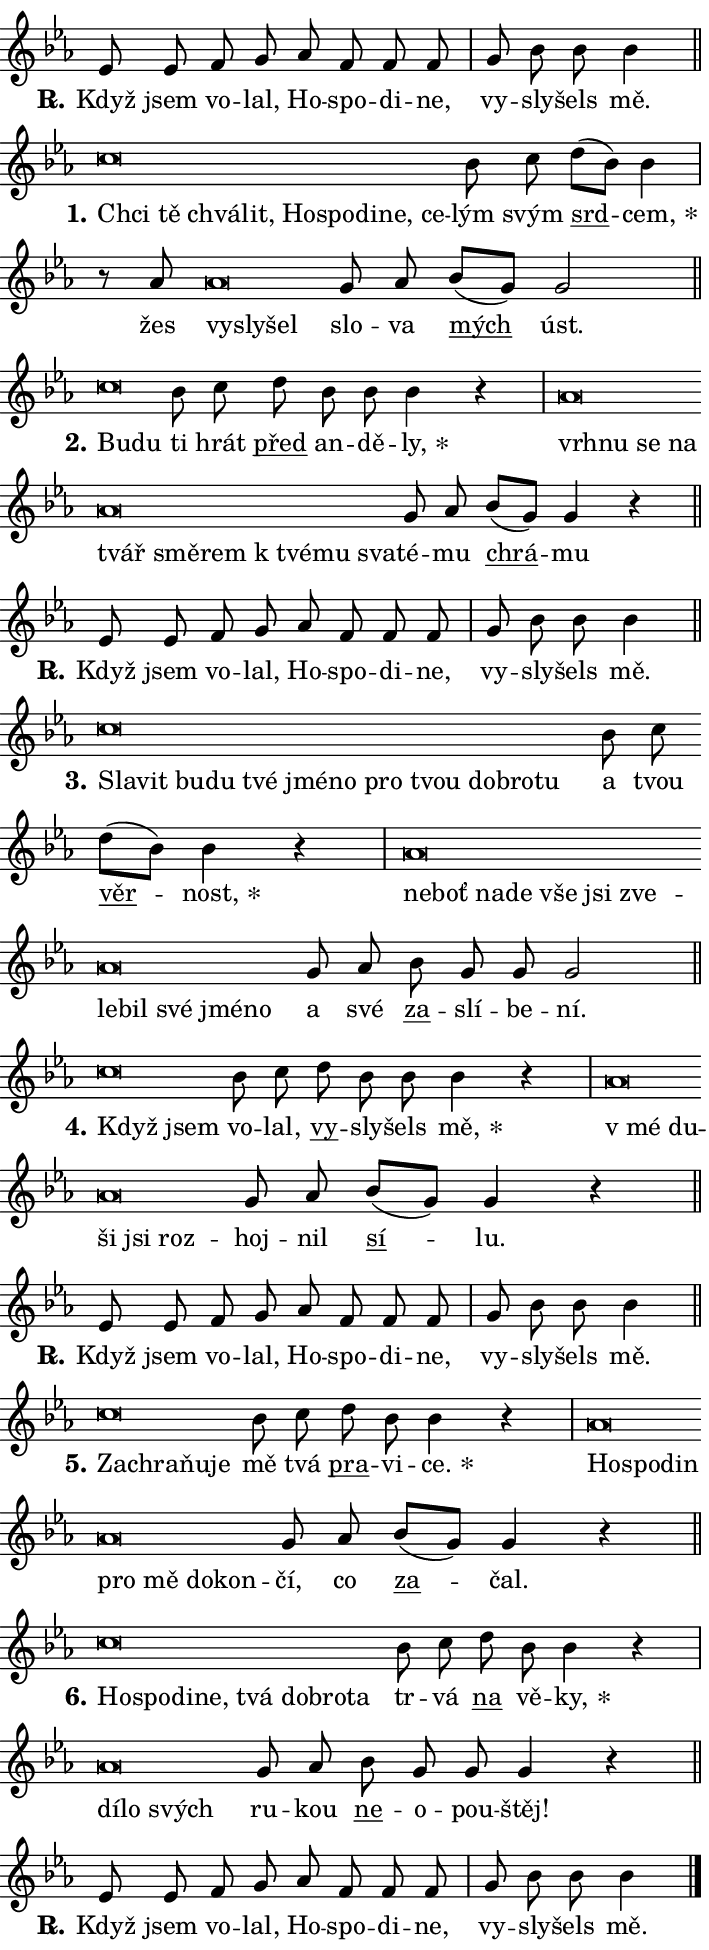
\version "2.24.0"
\header { tagline = "" }
\paper {
  indent = 0\cm
  top-margin = 0\cm
  right-margin = 0.13\cm % to fit lyric hyphens
  bottom-margin = 0\cm
  left-margin = 0\cm
  paper-width = 12\cm
  page-breaking = #ly:one-page-breaking
  system-system-spacing.basic-distance = #11
  score-system-spacing.basic-distance = #11
  ragged-last = ##f
}


%% Author: Thomas Morley
%% https://lists.gnu.org/archive/html/lilypond-user/2020-05/msg00002.html
#(define (line-position grob)
"Returns position of @var[grob} in current system:
   @code{'start}, if at first time-step
   @code{'end}, if at last time-step
   @code{'middle} otherwise
"
  (let* ((col (ly:item-get-column grob))
         (ln (ly:grob-object col 'left-neighbor))
         (rn (ly:grob-object col 'right-neighbor))
         (col-to-check-left (if (ly:grob? ln) ln col))
         (col-to-check-right (if (ly:grob? rn) rn col))
         (break-dir-left
           (and
             (ly:grob-property col-to-check-left 'non-musical #f)
             (ly:item-break-dir col-to-check-left)))
         (break-dir-right
           (and
             (ly:grob-property col-to-check-right 'non-musical #f)
             (ly:item-break-dir col-to-check-right))))
        (cond ((eqv? 1 break-dir-left) 'start)
              ((eqv? -1 break-dir-right) 'end)
              (else 'middle))))

#(define (tranparent-at-line-position vctor)
  (lambda (grob)
  "Relying on @code{line-position} select the relevant enry from @var{vctor}.
Used to determine transparency,"
    (case (line-position grob)
      ((end) (not (vector-ref vctor 0)))
      ((middle) (not (vector-ref vctor 1)))
      ((start) (not (vector-ref vctor 2))))))

noteHeadBreakVisibility =
#(define-music-function (break-visibility)(vector?)
"Makes @code{NoteHead}s transparent relying on @var{break-visibility}"
#{
  \override NoteHead.transparent =
    #(tranparent-at-line-position break-visibility)
#})

#(define delete-ledgers-for-transparent-note-heads
  (lambda (grob)
    "Reads whether a @code{NoteHead} is transparent.
If so this @code{NoteHead} is removed from @code{'note-heads} from
@var{grob}, which is supposed to be @code{LedgerLineSpanner}.
As a result ledgers are not printed for this @code{NoteHead}"
    (let* ((nhds-array (ly:grob-object grob 'note-heads))
           (nhds-list
             (if (ly:grob-array? nhds-array)
                 (ly:grob-array->list nhds-array)
                 '()))
           ;; Relies on the transparent-property being done before
           ;; Staff.LedgerLineSpanner.after-line-breaking is executed.
           ;; This is fragile ...
           (to-keep
             (remove
               (lambda (nhd)
                 (ly:grob-property nhd 'transparent #f))
               nhds-list)))
      ;; TODO find a better method to iterate over grob-arrays, similiar
      ;; to filter/remove etc for lists
      ;; For now rebuilt from scratch
      (set! (ly:grob-object grob 'note-heads)  '())
      (for-each
        (lambda (nhd)
          (ly:pointer-group-interface::add-grob grob 'note-heads nhd))
        to-keep))))

squashNotes = {
  \override NoteHead.X-extent = #'(-0.2 . 0.2)
  \override NoteHead.Y-extent = #'(-0.75 . 0)
  \override NoteHead.stencil =
    #(lambda (grob)
       (let ((pos (ly:grob-property grob 'staff-position)))
         (begin
           (if (< pos -7) (display "ERROR: Lower brevis then expected\n") (display ""))
           (if (<= pos -6) ly:text-interface::print ly:note-head::print))))
}
unSquashNotes = {
  \revert NoteHead.X-extent
  \revert NoteHead.Y-extent
  \revert NoteHead.stencil
}

hideNotes = \noteHeadBreakVisibility #begin-of-line-visible
unHideNotes = \noteHeadBreakVisibility #all-visible

% work-around for resetting accidentals
% https://lilypond.org/doc/v2.23/Documentation/notation/displaying-rhythms#unmetered-music
cadenzaMeasure = {
  \cadenzaOff
  \partial 1024 s1024
  \cadenzaOn
}

#(define-markup-command (accent layout props text) (markup?)
  "Underline accented syllable"
  (interpret-markup layout props
    #{\markup \override #'(offset . 4.3) \underline { #text }#}))

responsum = \markup \concat {
  "R" \hspace #-1.05 \path #0.1 #'((moveto 0 0.07) (lineto 0.9 0.8)) \hspace #0.05 "."
}

spaceSize = #0.6828661417322834 % exact space size for TeX Gyre Schola

\layout {
  \context {
    \Staff
    \remove "Time_signature_engraver"
    \override LedgerLineSpanner.after-line-breaking = #delete-ledgers-for-transparent-note-heads
  }
  \context {
    \Lyrics {
      \override LyricSpace.minimum-distance = \spaceSize
      \override LyricText.font-name = #"TeX Gyre Schola"
      \override LyricText.font-size = 1
      \override StanzaNumber.font-name = #"TeX Gyre Schola Bold"
      \override StanzaNumber.font-size = 1
    }
  }
  \context {
    \Score 
    \override NoteHead.text =
      #(lambda (grob) 
        (let ((pos (ly:grob-property grob 'staff-position)))
          #{\markup {
            \combine
              \halign #-0.55 \raise #(if (= pos -6) 0 0.5) \override #'(thickness . 2) \draw-line #'(3.2 . 0)
              \musicglyph "noteheads.sM1"
          }#}))
  }
}

% magnetic-lyrics.ily
%
%   written by
%     Jean Abou Samra <jean@abou-samra.fr>
%     Werner Lemberg <wl@gnu.org>
%
%   adapted by
%     Jiri Hon <jiri.hon@gmail.com>
%
% Version 2022-Apr-15

% https://www.mail-archive.com/lilypond-user@gnu.org/msg149350.html

#(define (Left_hyphen_pointer_engraver context)
   "Collect syllable-hyphen-syllable occurrences in lyrics and store
them in properties.  This engraver only looks to the left.  For
example, if the lyrics input is @code{foo -- bar}, it does the
following.

@itemize @bullet
@item
Set the @code{text} property of the @code{LyricHyphen} grob between
@q{foo} and @q{bar} to @code{foo}.

@item
Set the @code{left-hyphen} property of the @code{LyricText} grob with
text @q{foo} to the @code{LyricHyphen} grob between @q{foo} and
@q{bar}.
@end itemize

Use this auxiliary engraver in combination with the
@code{lyric-@/text::@/apply-@/magnetic-@/offset!} hook."
   (let ((hyphen #f)
         (text #f))
     (make-engraver
      (acknowledgers
       ((lyric-syllable-interface engraver grob source-engraver)
        (set! text grob)))
      (end-acknowledgers
       ((lyric-hyphen-interface engraver grob source-engraver)
        ;(when (not (grob::has-interface grob 'lyric-space-interface))
          (set! hyphen grob)));)
      ((stop-translation-timestep engraver)
       (when (and text hyphen)
         (ly:grob-set-object! text 'left-hyphen hyphen))
       (set! text #f)
       (set! hyphen #f)))))

#(define (lyric-text::apply-magnetic-offset! grob)
   "If the space between two syllables is less than the value in
property @code{LyricText@/.details@/.squash-threshold}, move the right
syllable to the left so that it gets concatenated with the left
syllable.

Use this function as a hook for
@code{LyricText@/.after-@/line-@/breaking} if the
@code{Left_@/hyphen_@/pointer_@/engraver} is active."
   (let ((hyphen (ly:grob-object grob 'left-hyphen #f)))
     (when hyphen
       (let ((left-text (ly:spanner-bound hyphen LEFT)))
         (when (grob::has-interface left-text 'lyric-syllable-interface)
           (let* ((common (ly:grob-common-refpoint grob left-text X))
                  (this-x-ext (ly:grob-extent grob common X))
                  (left-x-ext
                   (begin
                     ;; Trigger magnetism for left-text.
                     (ly:grob-property left-text 'after-line-breaking)
                     (ly:grob-extent left-text common X)))
                  ;; `delta` is the gap width between two syllables.
                  (delta (- (interval-start this-x-ext)
                            (interval-end left-x-ext)))
                  (details (ly:grob-property grob 'details))
                  (threshold (assoc-get 'squash-threshold details 0.2)))
             (when (< delta threshold)
               (let* (;; We have to manipulate the input text so that
                      ;; ligatures crossing syllable boundaries are not
                      ;; disabled.  For languages based on the Latin
                      ;; script this is essentially a beautification.
                      ;; However, for non-Western scripts it can be a
                      ;; necessity.
                      (lt (ly:grob-property left-text 'text))
                      (rt (ly:grob-property grob 'text))
                      (is-space (grob::has-interface hyphen 'lyric-space-interface))
                      (space (if is-space " " ""))
                      (extra-delta (if is-space spaceSize 0))
                      ;; Append new syllable.
                      (ltrt-space (if (and (string? lt) (string? rt))
                                (string-append lt space rt)
                                (make-concat-markup (list lt space rt))))
                      ;; Right-align `ltrt` to the right side.
                      (ltrt-space-markup (grob-interpret-markup
                               grob
                               (make-translate-markup
                                (cons (interval-length this-x-ext) 0)
                                (make-right-align-markup ltrt-space)))))
                 (begin
                   ;; Don't print `left-text`.
                   (ly:grob-set-property! left-text 'stencil #f)
                   ;; Set text and stencil (which holds all collected
                   ;; syllables so far) and shift it to the left.
                   (ly:grob-set-property! grob 'text ltrt-space)
                   (ly:grob-set-property! grob 'stencil ltrt-space-markup)
                   (ly:grob-translate-axis! grob (- (- delta extra-delta)) X))))))))))


#(define (lyric-hyphen::displace-bounds-first grob)
   ;; Make very sure this callback isn't triggered too early.
   (let ((left (ly:spanner-bound grob LEFT))
         (right (ly:spanner-bound grob RIGHT)))
     (ly:grob-property left 'after-line-breaking)
     (ly:grob-property right 'after-line-breaking)
     (ly:lyric-hyphen::print grob)))

squashThreshold = #0.4

\layout {
  \context {
    \Lyrics
    \consists #Left_hyphen_pointer_engraver
    \override LyricText.after-line-breaking =
      #lyric-text::apply-magnetic-offset!
    \override LyricHyphen.stencil = #lyric-hyphen::displace-bounds-first
    \override LyricText.details.squash-threshold = \squashThreshold
    \override LyricHyphen.minimum-distance = 0
    \override LyricHyphen.minimum-length = \squashThreshold
  }
}

squashText = \override LyricText.details.squash-threshold = 9999
unSquashText = \override LyricText.details.squash-threshold = \squashThreshold

leftText = \override LyricText.self-alignment-X = #LEFT
unLeftText = \revert LyricText.self-alignment-X

starOffset = #(lambda (grob) 
                (let ((x_offset (ly:self-alignment-interface::aligned-on-x-parent grob)))
                  (if (= x_offset 0) 0 (+ x_offset 1.2))))

star = #(define-music-function (syllable)(string?)
"Append star separator at the end of a syllable"
#{
  \once \override LyricText.X-offset = #starOffset
  \lyricmode { \markup {
    #syllable
    \override #'((font-name . "TeX Gyre Schola Bold")) \hspace #0.2 \lower #0.65 \larger "*"
  } }
#})

starAccent = #(define-music-function (syllable)(string?)
"Append star separator at the end of a syllable and make accent"
#{
  \once \override LyricText.X-offset = #starOffset
  \lyricmode { \markup {
    \accent #syllable
    \override #'((font-name . "TeX Gyre Schola Bold")) \hspace #0.2 \lower #0.65 \larger "*"
  } }
#})

breath = #(define-music-function (syllable)(string?)
"Append breathing indicator at the end of a syllable"
#{
  \lyricmode { \markup { #syllable "+" } }
#})

optionalBreath = #(define-music-function (syllable)(string?)
"Append optional breathing indicator at the end of a syllable"
#{
  \lyricmode { \markup { #syllable "(+)" } }
#})


\score {
    <<
        \new Voice = "melody" { \cadenzaOn \key es \major \relative { es'8 es f g \bar "" as f f f \cadenzaMeasure \bar "|" g bes bes bes4 \cadenzaMeasure \bar "||" \break } }
        \new Lyrics \lyricsto "melody" { \lyricmode { \set stanza = \responsum
Když jsem vo -- lal, Ho -- spo -- di -- ne, vy -- sly -- šels mě. } }
    >>
    \layout {}
}

\score {
    <<
        \new Voice = "melody" { \cadenzaOn \key es \major \relative { \squashNotes c''\breve*1/16 \hideNotes \breve*1/16 \bar "" \breve*1/16 \bar "" \breve*1/16 \bar "" \breve*1/16 \bar "" \breve*1/16 \bar "" \breve*1/16 \bar "" \breve*1/16 \breve*1/16 \bar "" \unHideNotes \unSquashNotes bes8 c \bar "" d[( bes)] bes4 \cadenzaMeasure \bar "|" r8 as \squashNotes as\breve*1/16 \hideNotes \breve*1/16 \breve*1/16 \bar "" \unHideNotes \unSquashNotes g8 as \bar "" bes[( g)] g2 \cadenzaMeasure \bar "||" \break } }
        \new Lyrics \lyricsto "melody" { \lyricmode { \set stanza = "1."
\leftText Chci \squashText tě chvá -- lit, Ho -- spo -- di -- ne, ce -- \unLeftText \unSquashText lým svým \markup \accent srd -- \star cem, žes \leftText vy -- \squashText sly -- šel \unLeftText \unSquashText slo -- va \markup \accent mých úst. } }
    >>
    \layout {}
}

\score {
    <<
        \new Voice = "melody" { \cadenzaOn \key es \major \relative { \squashNotes c''\breve*1/16 \hideNotes \breve*1/16 \bar "" \unHideNotes \unSquashNotes bes8 c \bar "" d bes bes bes4 r \cadenzaMeasure \bar "|" \squashNotes as\breve*1/16 \hideNotes \breve*1/16 \bar "" \breve*1/16 \bar "" \breve*1/16 \bar "" \breve*1/16 \bar "" \breve*1/16 \bar "" \breve*1/16 \bar "" \breve*1/16 \bar "" \breve*1/16 \breve*1/16 \bar "" \unHideNotes \unSquashNotes g8 as \bar "" bes[( g)] g4 r \cadenzaMeasure \bar "||" \break } }
        \new Lyrics \lyricsto "melody" { \lyricmode { \set stanza = "2."
\leftText Bu -- \squashText du \unLeftText \unSquashText ti hrát \markup \accent před an -- dě -- \star ly, \leftText vrh -- \squashText nu se na tvář smě -- rem "k tvé" -- mu sva -- \unLeftText \unSquashText té -- mu \markup \accent chrá -- mu } }
    >>
    \layout {}
}

\score {
    <<
        \new Voice = "melody" { \cadenzaOn \key es \major \relative { es'8 es f g \bar "" as f f f \cadenzaMeasure \bar "|" g bes bes bes4 \cadenzaMeasure \bar "||" \break } }
        \new Lyrics \lyricsto "melody" { \lyricmode { \set stanza = \responsum
Když jsem vo -- lal, Ho -- spo -- di -- ne, vy -- sly -- šels mě. } }
    >>
    \layout {}
}

\score {
    <<
        \new Voice = "melody" { \cadenzaOn \key es \major \relative { \squashNotes c''\breve*1/16 \hideNotes \breve*1/16 \bar "" \breve*1/16 \bar "" \breve*1/16 \bar "" \breve*1/16 \bar "" \breve*1/16 \bar "" \breve*1/16 \bar "" \breve*1/16 \bar "" \breve*1/16 \bar "" \breve*1/16 \bar "" \breve*1/16 \breve*1/16 \bar "" \unHideNotes \unSquashNotes bes8 c \bar "" d[( bes)] bes4 r \cadenzaMeasure \bar "|" \squashNotes as\breve*1/16 \hideNotes \breve*1/16 \bar "" \breve*1/16 \bar "" \breve*1/16 \bar "" \breve*1/16 \bar "" \breve*1/16 \bar "" \breve*1/16 \bar "" \breve*1/16 \bar "" \breve*1/16 \bar "" \breve*1/16 \bar "" \breve*1/16 \breve*1/16 \bar "" \unHideNotes \unSquashNotes g8 as \bar "" bes g g g2 \cadenzaMeasure \bar "||" \break } }
        \new Lyrics \lyricsto "melody" { \lyricmode { \set stanza = "3."
\leftText Sla -- \squashText vit bu -- du tvé jmé -- no pro tvou dob -- ro -- tu \unLeftText \unSquashText a tvou \markup \accent věr -- \star nost, \leftText ne -- \squashText boť na -- de vše jsi zve -- le -- bil své jmé -- no \unLeftText \unSquashText a své \markup \accent za -- slí -- be -- ní. } }
    >>
    \layout {}
}

\score {
    <<
        \new Voice = "melody" { \cadenzaOn \key es \major \relative { \squashNotes c''\breve*1/16 \hideNotes \breve*1/16 \bar "" \unHideNotes \unSquashNotes bes8 c \bar "" d bes bes bes4 r \cadenzaMeasure \bar "|" \squashNotes as\breve*1/16 \hideNotes \breve*1/16 \bar "" \breve*1/16 \bar "" \breve*1/16 \breve*1/16 \bar "" \unHideNotes \unSquashNotes g8 as \bar "" bes[( g)] g4 r \cadenzaMeasure \bar "||" \break } }
        \new Lyrics \lyricsto "melody" { \lyricmode { \set stanza = "4."
\leftText Když \squashText jsem \unLeftText \unSquashText vo -- lal, \markup \accent vy -- sly -- šels \star mě, \leftText "v mé" \squashText du -- ši jsi roz -- \unLeftText \unSquashText hoj -- nil \markup \accent sí -- lu. } }
    >>
    \layout {}
}

\score {
    <<
        \new Voice = "melody" { \cadenzaOn \key es \major \relative { es'8 es f g \bar "" as f f f \cadenzaMeasure \bar "|" g bes bes bes4 \cadenzaMeasure \bar "||" \break } }
        \new Lyrics \lyricsto "melody" { \lyricmode { \set stanza = \responsum
Když jsem vo -- lal, Ho -- spo -- di -- ne, vy -- sly -- šels mě. } }
    >>
    \layout {}
}

\score {
    <<
        \new Voice = "melody" { \cadenzaOn \key es \major \relative { \squashNotes c''\breve*1/16 \hideNotes \breve*1/16 \bar "" \breve*1/16 \breve*1/16 \bar "" \unHideNotes \unSquashNotes bes8 c \bar "" d bes bes4 r \cadenzaMeasure \bar "|" \squashNotes as\breve*1/16 \hideNotes \breve*1/16 \bar "" \breve*1/16 \bar "" \breve*1/16 \bar "" \breve*1/16 \bar "" \breve*1/16 \breve*1/16 \bar "" \unHideNotes \unSquashNotes g8 as \bar "" bes[( g)] g4 r \cadenzaMeasure \bar "||" \break } }
        \new Lyrics \lyricsto "melody" { \lyricmode { \set stanza = "5."
\leftText Za -- \squashText chra -- ňu -- je \unLeftText \unSquashText mě tvá \markup \accent pra -- vi -- \star ce. \leftText Ho -- \squashText spo -- din pro mě do -- kon -- \unLeftText \unSquashText čí, co \markup \accent za -- čal. } }
    >>
    \layout {}
}

\score {
    <<
        \new Voice = "melody" { \cadenzaOn \key es \major \relative { \squashNotes c''\breve*1/16 \hideNotes \breve*1/16 \bar "" \breve*1/16 \bar "" \breve*1/16 \bar "" \breve*1/16 \bar "" \breve*1/16 \bar "" \breve*1/16 \breve*1/16 \bar "" \unHideNotes \unSquashNotes bes8 c \bar "" d bes bes4 r \cadenzaMeasure \bar "|" \squashNotes as\breve*1/16 \hideNotes \breve*1/16 \breve*1/16 \bar "" \unHideNotes \unSquashNotes g8 as \bar "" bes g g g4 r \cadenzaMeasure \bar "||" \break } }
        \new Lyrics \lyricsto "melody" { \lyricmode { \set stanza = "6."
\leftText Ho -- \squashText spo -- di -- ne, tvá dob -- ro -- ta \unLeftText \unSquashText tr -- vá \markup \accent na vě -- \star ky, \leftText dí -- \squashText lo svých \unLeftText \unSquashText ru -- kou \markup \accent ne -- o -- pou -- štěj! } }
    >>
    \layout {}
}

\score {
    <<
        \new Voice = "melody" { \cadenzaOn \key es \major \relative { es'8 es f g \bar "" as f f f \cadenzaMeasure \bar "|" g bes bes bes4 \cadenzaMeasure \bar "||" \break } \bar "|." }
        \new Lyrics \lyricsto "melody" { \lyricmode { \set stanza = \responsum
Když jsem vo -- lal, Ho -- spo -- di -- ne, vy -- sly -- šels mě. } }
    >>
    \layout {}
}
